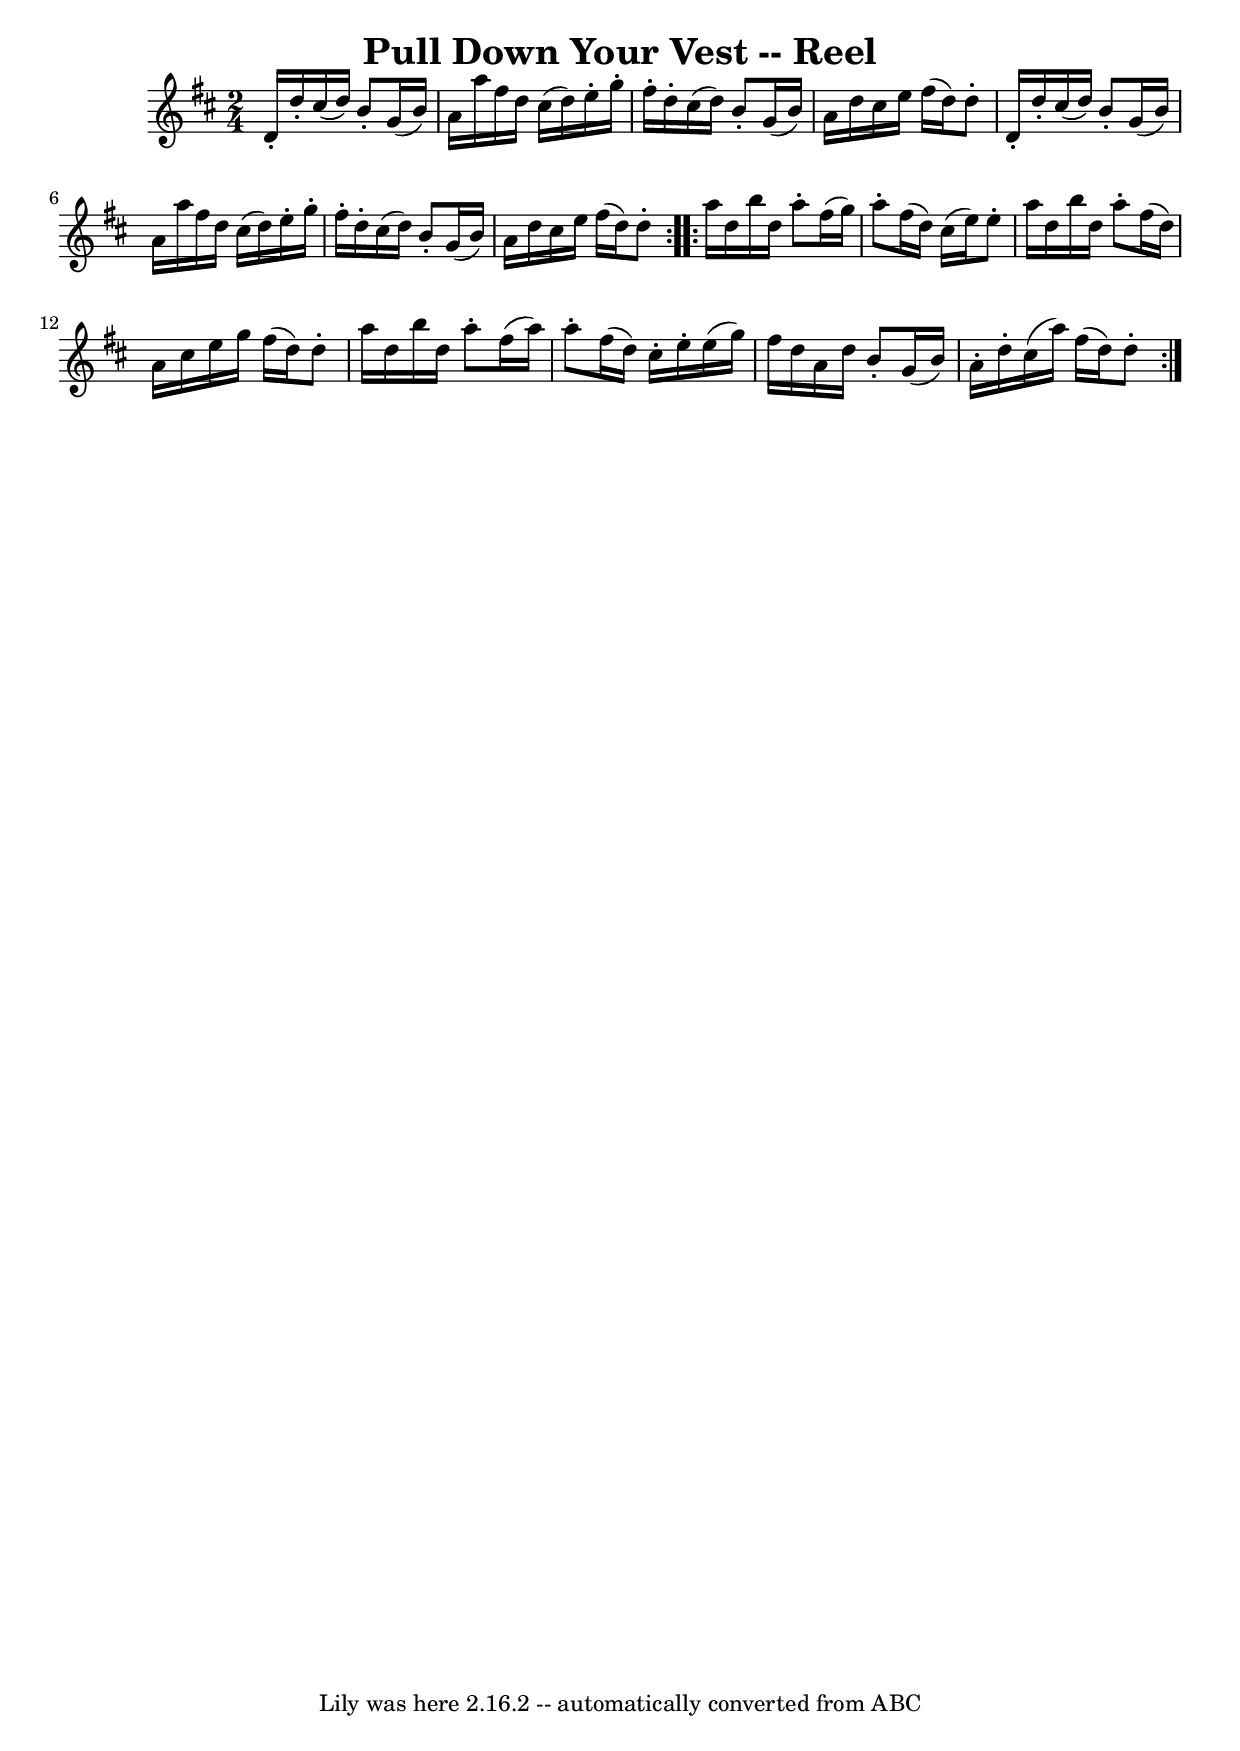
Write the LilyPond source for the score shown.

\version "2.16.2"
\include "Mammoth.ily"
\header {
  %% book = "Ryan's Mammoth Collection"
  crossRefNumber = "1"
  footnotes = "\\\\183"
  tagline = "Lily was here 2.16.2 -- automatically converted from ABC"
  title = "Pull Down Your Vest -- Reel"

}
voicedefault =  {



  \repeat volta 2 {

    \time 2/4 
    \key d \major
    d'16-. d''16-. cis''16 (d''16) b'8-. 
    g'16 (b'16)   |
    a'16 a''16 fis''16 d''16 cis''16 (
    d''16) e''16-. g''16-.   |
    fis''16-. d''16-. cis''16 (d''16) b'8-. g'16 (b'16)   |
    a'16 d''16    
    cis''16 e''16 fis''16 (d''16) d''8-.   |
    d'16-.   
    d''16-. cis''16 (d''16) b'8-. g'16 (b'16)   |
    a'16 
    a''16 fis''16 d''16 cis''16 (d''16) e''16-. g''16-.    |
    fis''16-. d''16-. cis''16 (d''16) b'8-. g'16 (
    b'16)   |
    a'16 d''16 cis''16 e''16 fis''16 (d''16) d''8-.   
  } 
  \repeat volta 2 {
    a''16 d''16 b''16 d''16 a''8-. fis''16 (g''16)   |
    a''8-. fis''16 (d''16)   
    cis''16 (e''16) e''8-.   |
    a''16 d''16 b''16 d''16   
    a''8-. fis''16 (d''16)   |
    a'16 cis''16 e''16 g''16 
    fis''16 (d''16) d''8-.   |
    a''16 d''16 b''16    
    d''16 a''8-. fis''16 (a''16)   |
    a''8-. fis''16 (
    d''16) cis''16-. e''16-. e''16 (g''16)   |
    fis''16    
    d''16 a'16 d''16 b'8-. g'16 (b'16)   |
    a'16-.   
    d''16-. cis''16 (a''16) fis''16 (d''16) d''8-.   
  }   

}

\score{
  <<

    \context Staff="default"
    {
      \voicedefault 
      
    }

  >>
  \layout {
    
  }
  \midi {
  }

}
